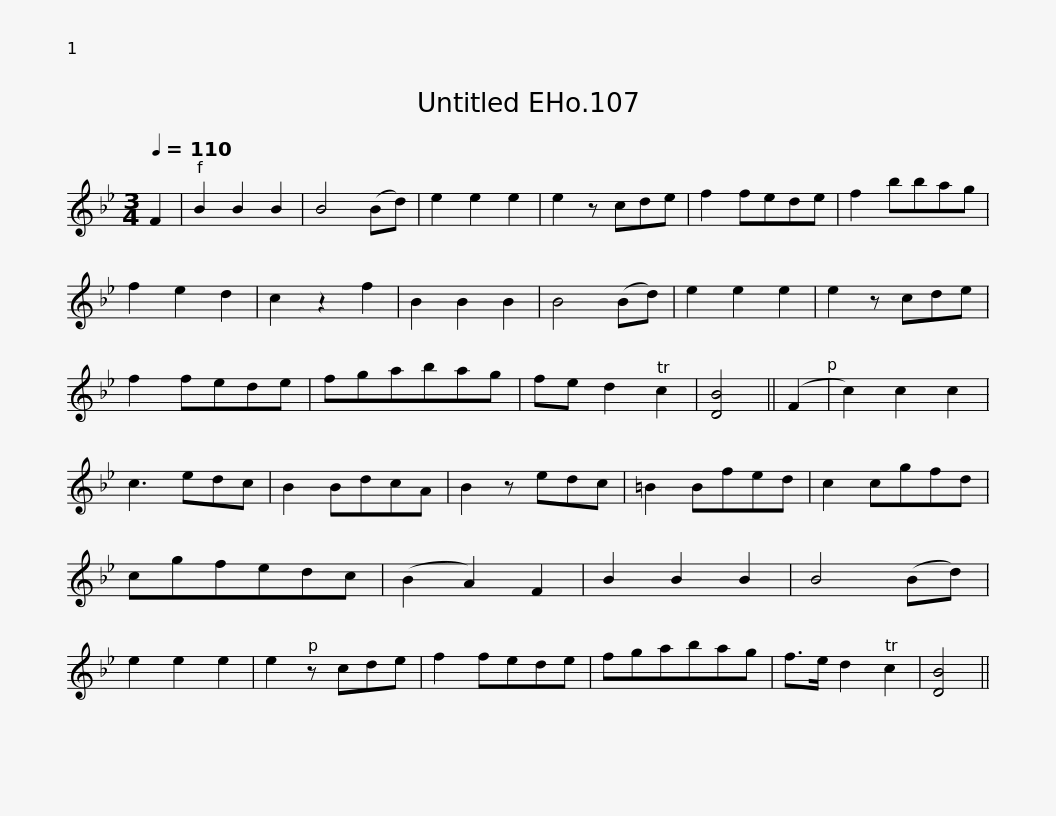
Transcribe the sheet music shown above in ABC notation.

X:1
L:1/8
Q:1/4=110
M:3/4
I:linebreak $
K:Bb
V:1 treble
V:1
 F2 | B2 B2 B2 | B4 (Bd) | e2 e2 e2 | e2 z cde | %5
 f2 fede | f2 bbag | f2 e2 d2 | c2 z2 f2 | B2 B2 B2 | %10
 B4 (Bd) |$ e2 e2 e2 | e2 z cde | f2 fede | fgabag | %15
 fe d2 c2 | [DB]4 || (F2 | c2) c2 c2 | c3 edc | %20
 B2 BdcA |$ B2 z edc | =B2 Bfed | c2 cgfd | cgfedc | %25
 (B2 A2) F2 | B2 B2 B2 | B4 (Bd) | e2 e2 e2 | e2 z cde | %30
 f2 fede |$ fgabag | f>e d2 c2 | [DB]4 || %34
